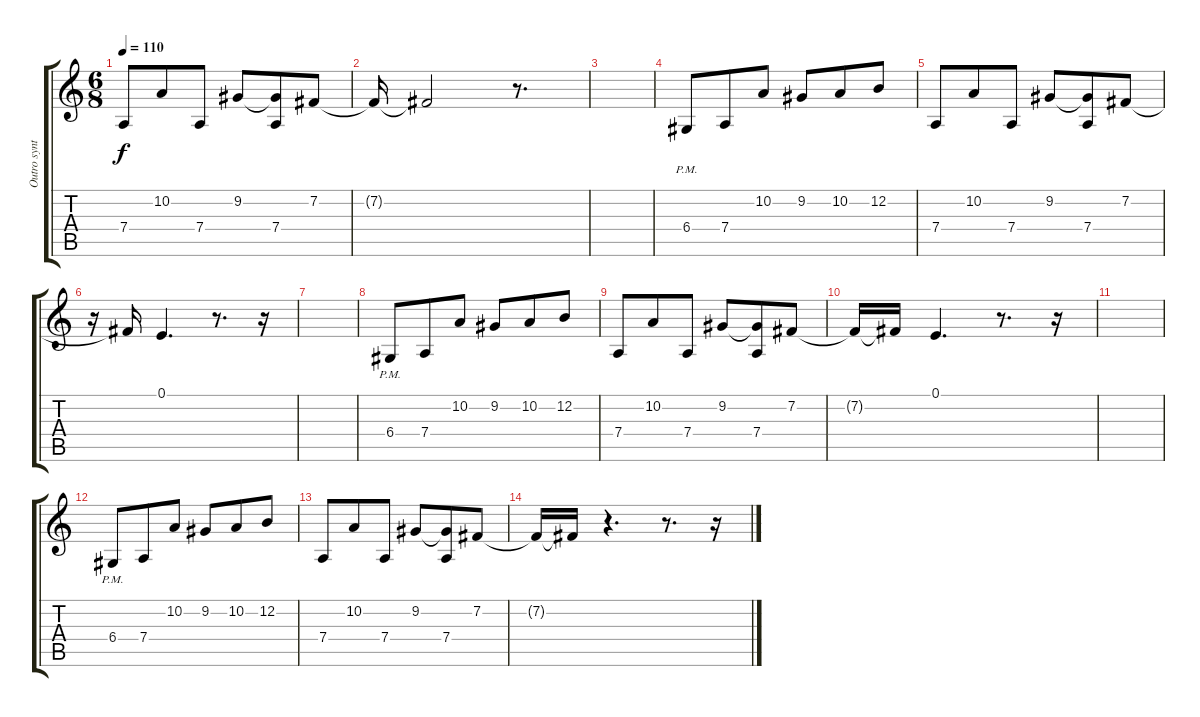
\track ("Outro synth" "Outro synt") {instrument tremolostrings}
\staff {score tabs}
\tuning (E4 B3 G3 D3 A2 E2) {hide}
\ts (6 8)
\tempo 110
\clef g2
\ks c
7.4.8{dy f} 10.2.8 7.4.8 9.2.8 (9.2{t} 7.4).8 7.2.8 |
7.2{t}.16 7.2{t}.2 r.8{d} |
|
6.4{pm}.8 7.4.8 10.2.8 9.2.8 10.2.8 12.2.8 |
7.4.8 10.2.8 7.4.8 9.2.8 (9.2{t} 7.4).8 7.2.8 |
r.16 7.2{t}.16 0.1.4{d} r.8{d} r.16 |
|
6.4{pm}.8 7.4.8 10.2.8 9.2.8 10.2.8 12.2.8 |
7.4.8 10.2.8 7.4.8 9.2.8 (9.2{t} 7.4).8 7.2.8 |
7.2{t}.16 7.2{t}.16 0.1.4{d} r.8{d} r.16 |
|
6.4{pm}.8 7.4.8 10.2.8 9.2.8 10.2.8 12.2.8 |
7.4.8 10.2.8 7.4.8 9.2.8 (9.2{t} 7.4).8 7.2.8 |
7.2{t}.16 7.2{t}.16 r.4{d} r.8{d} r.16
